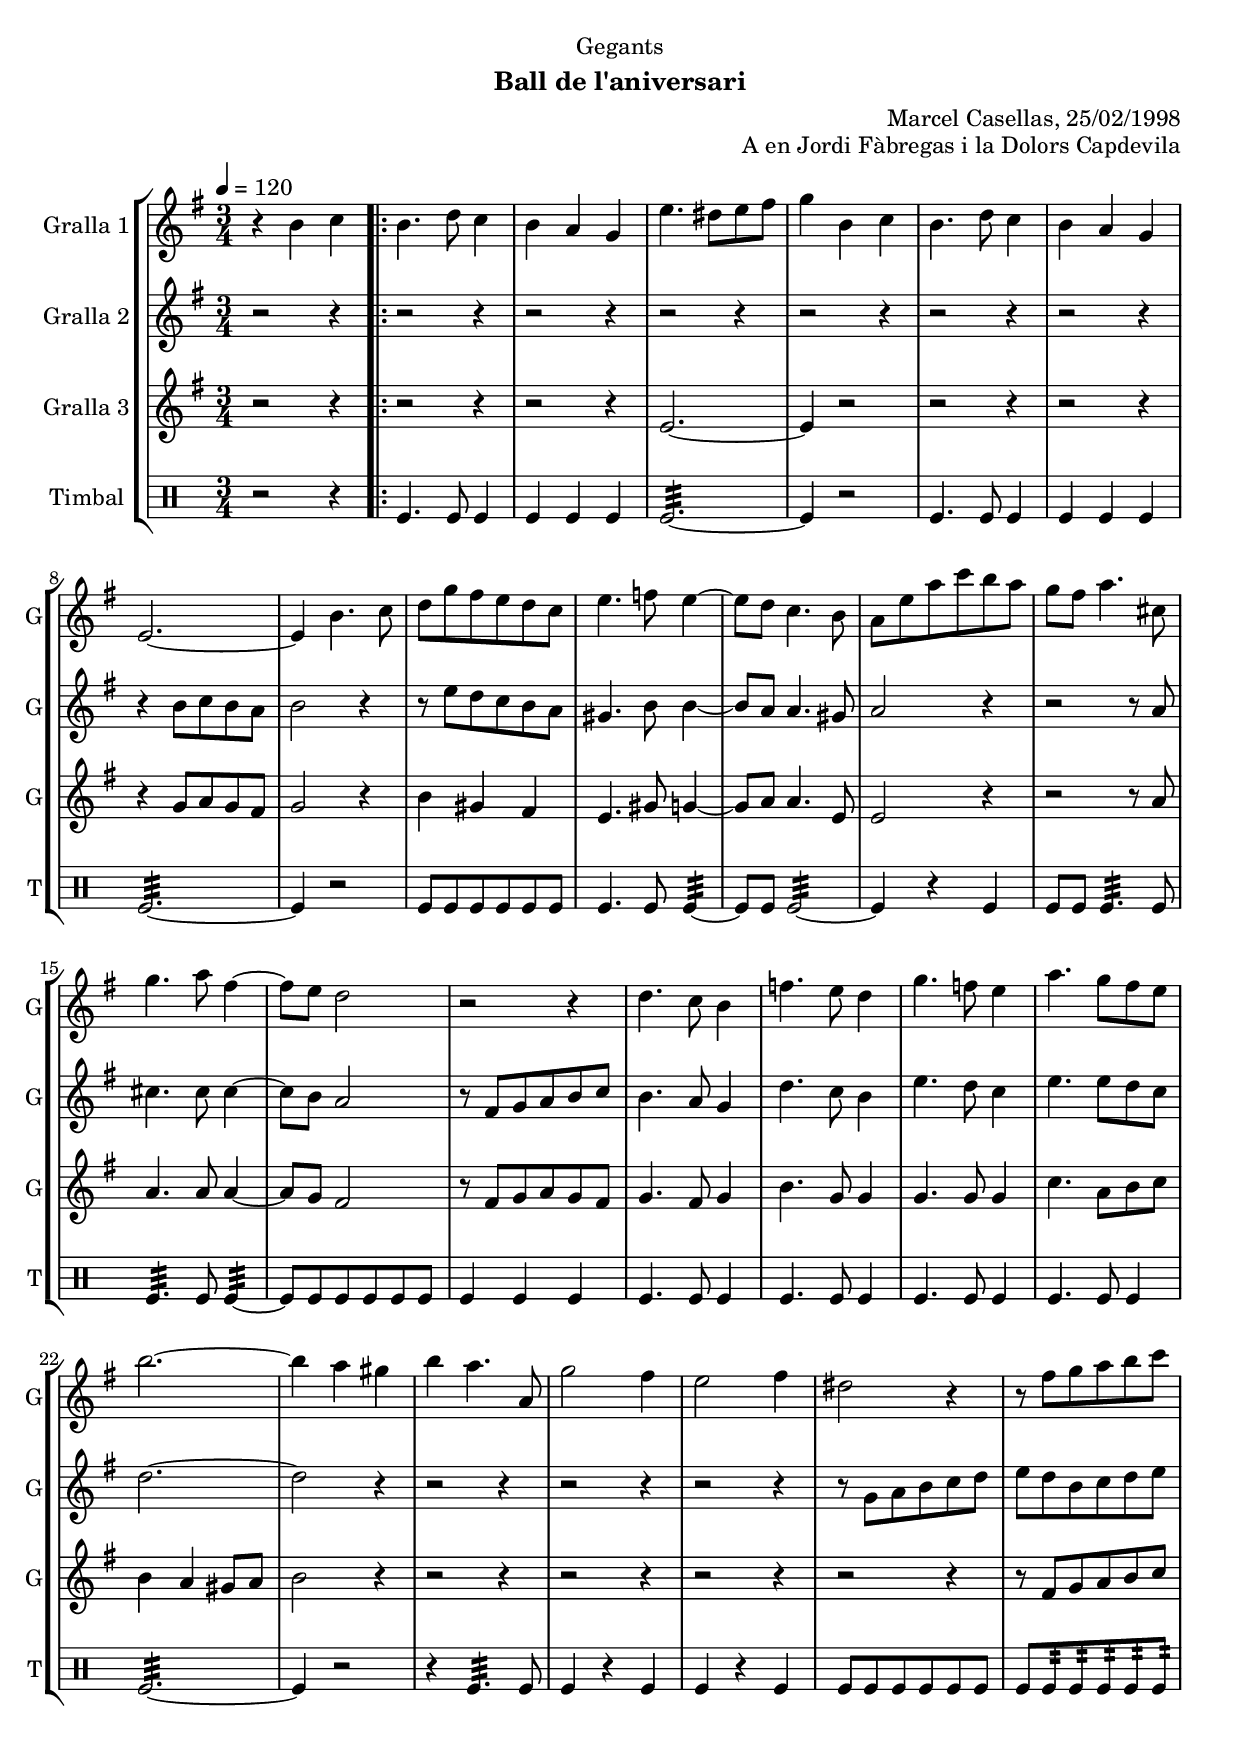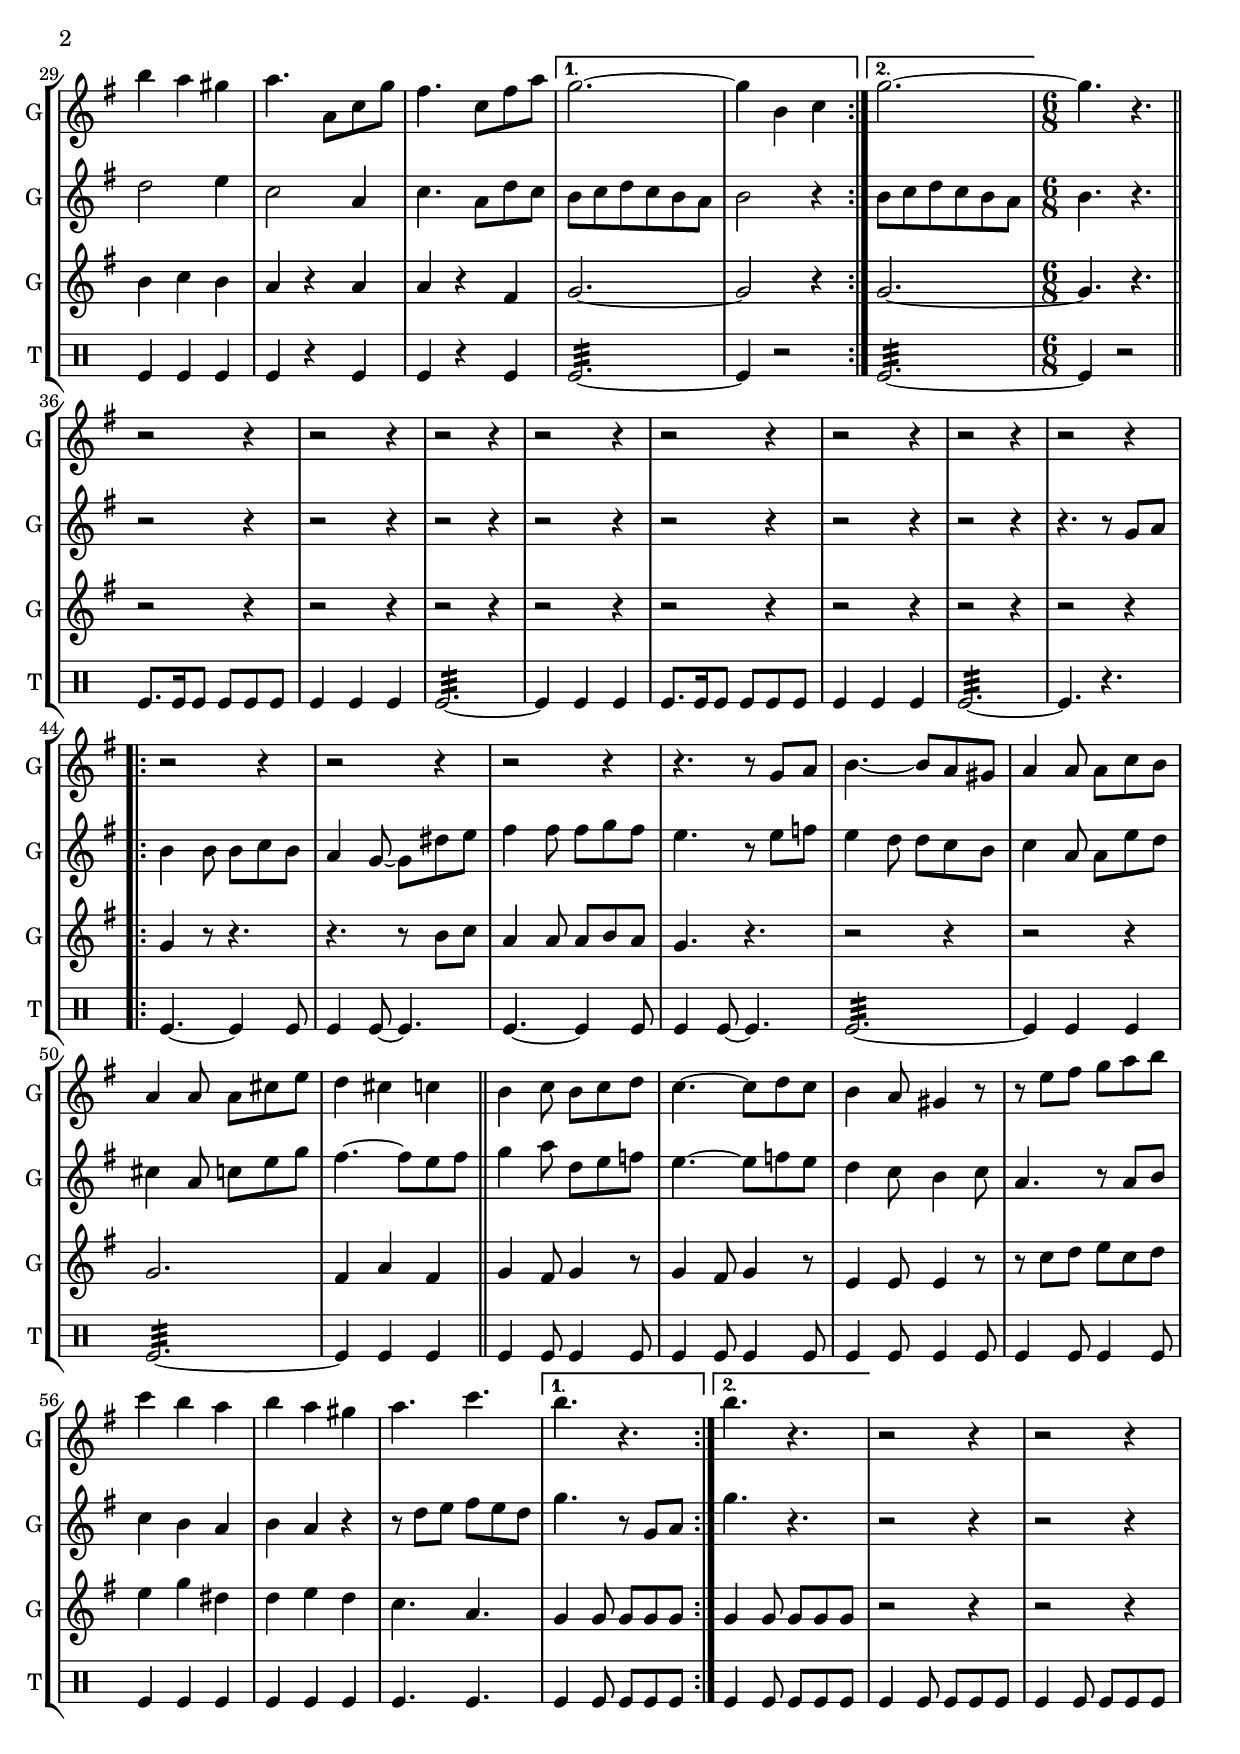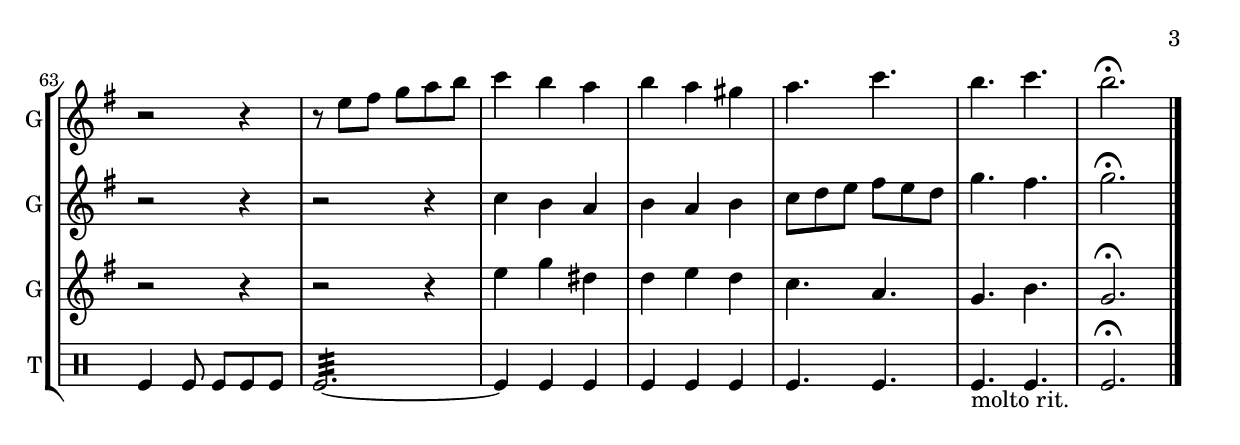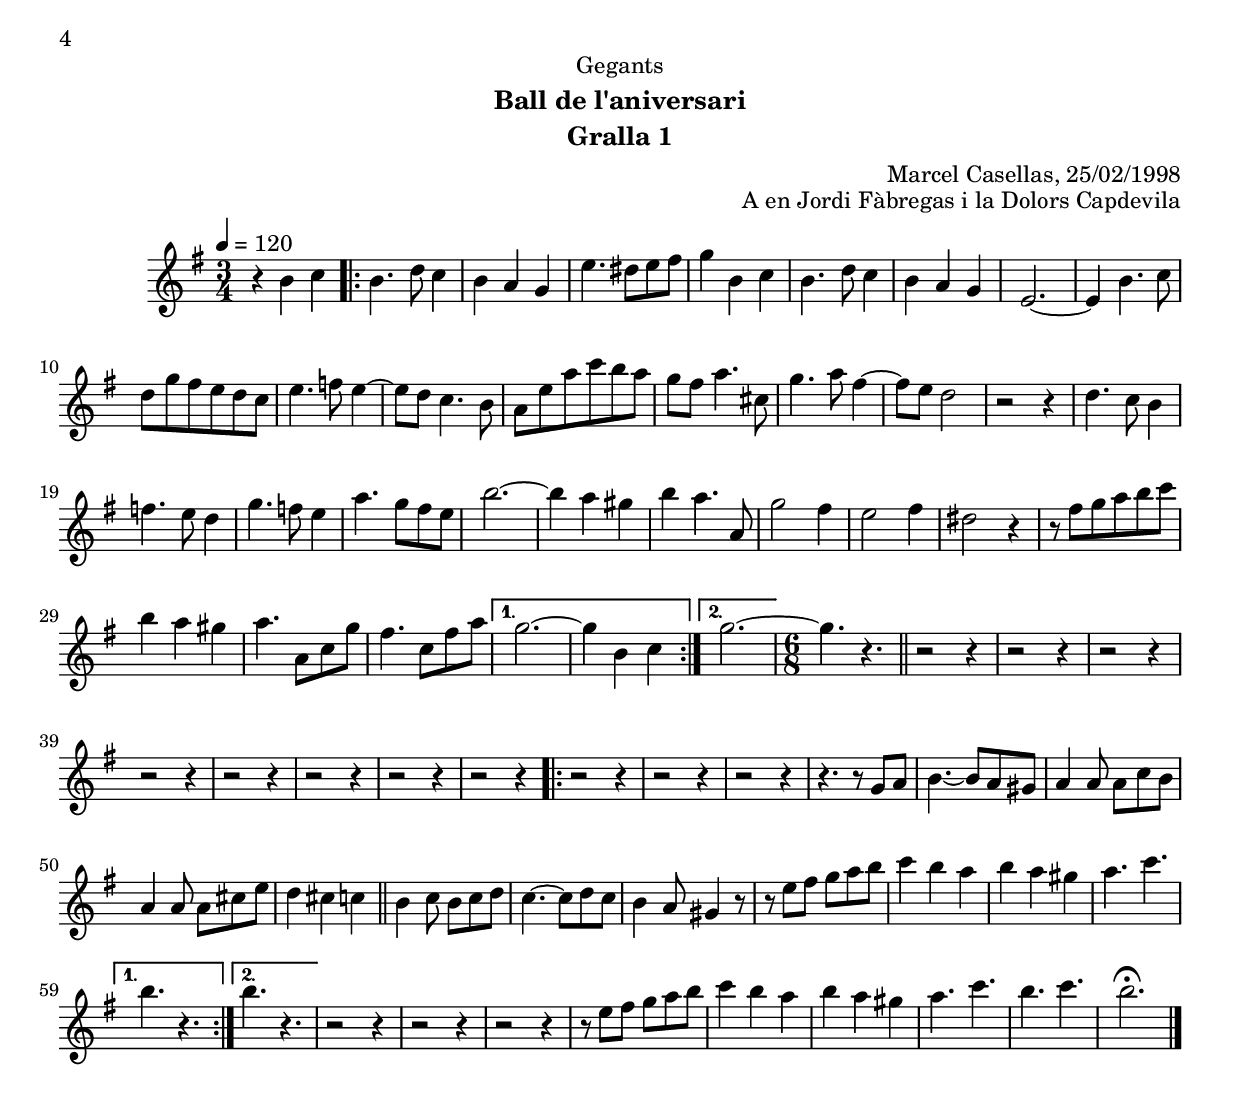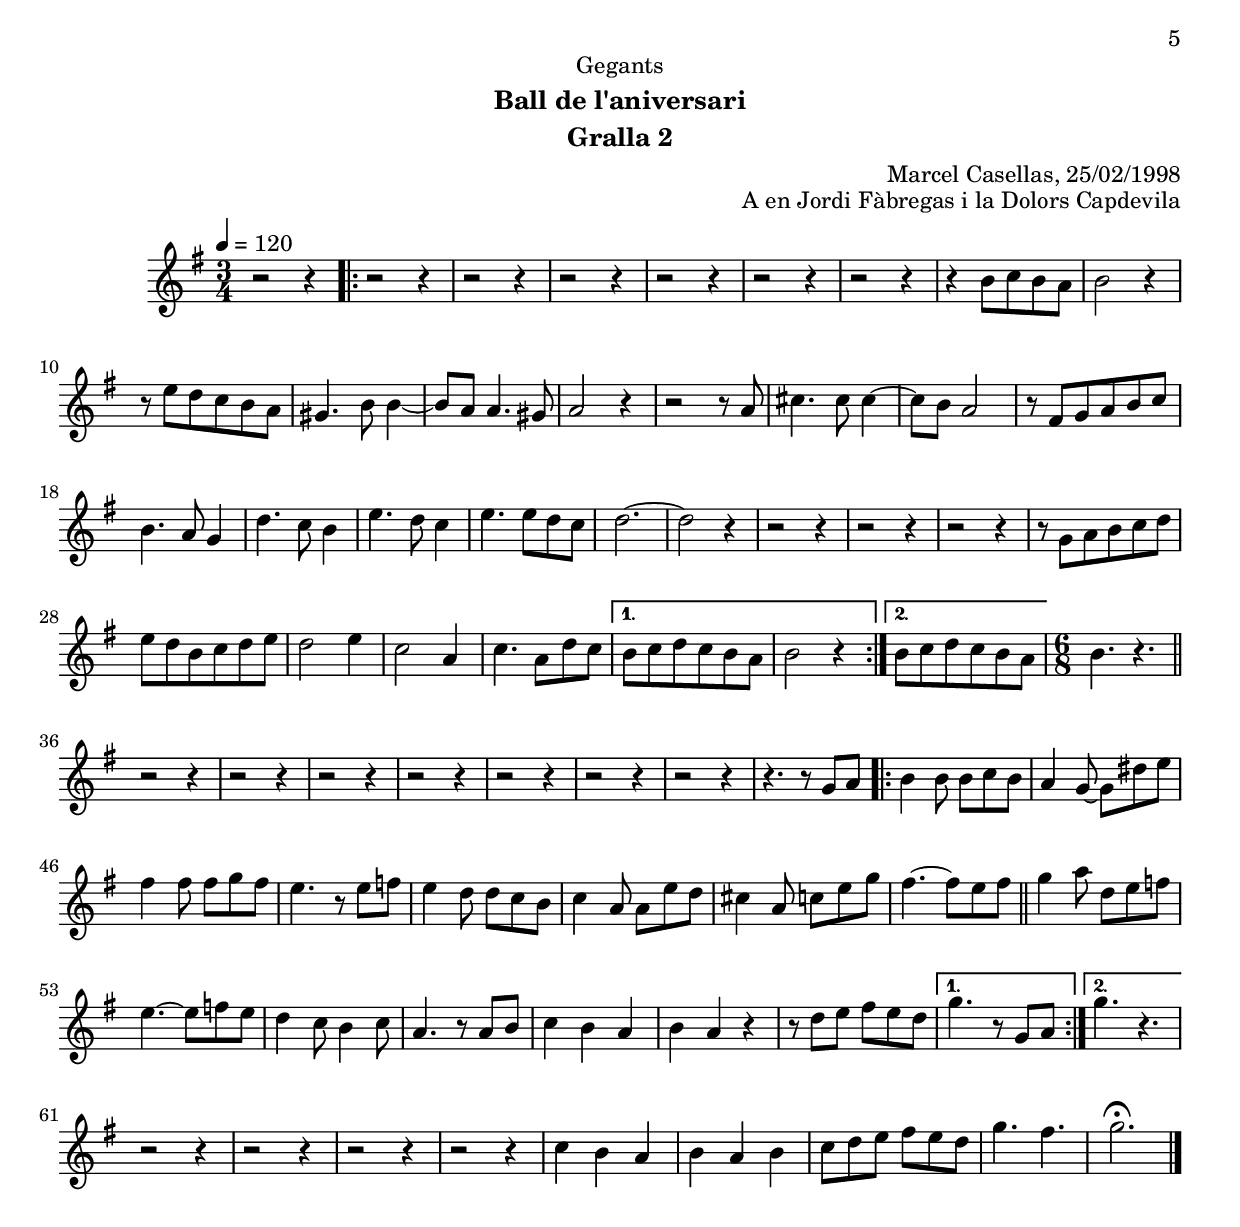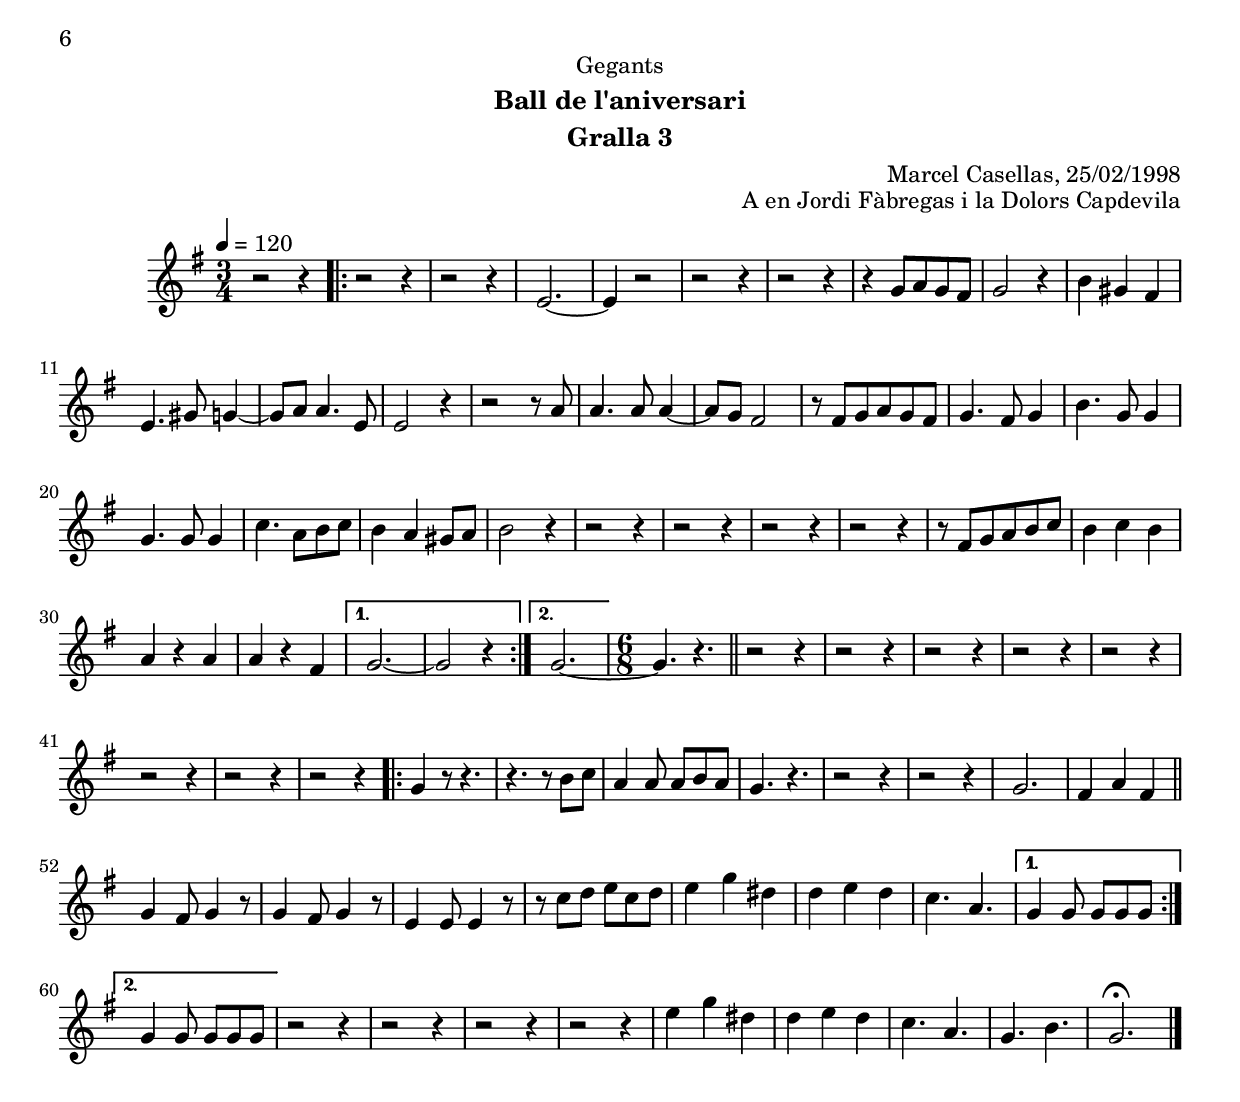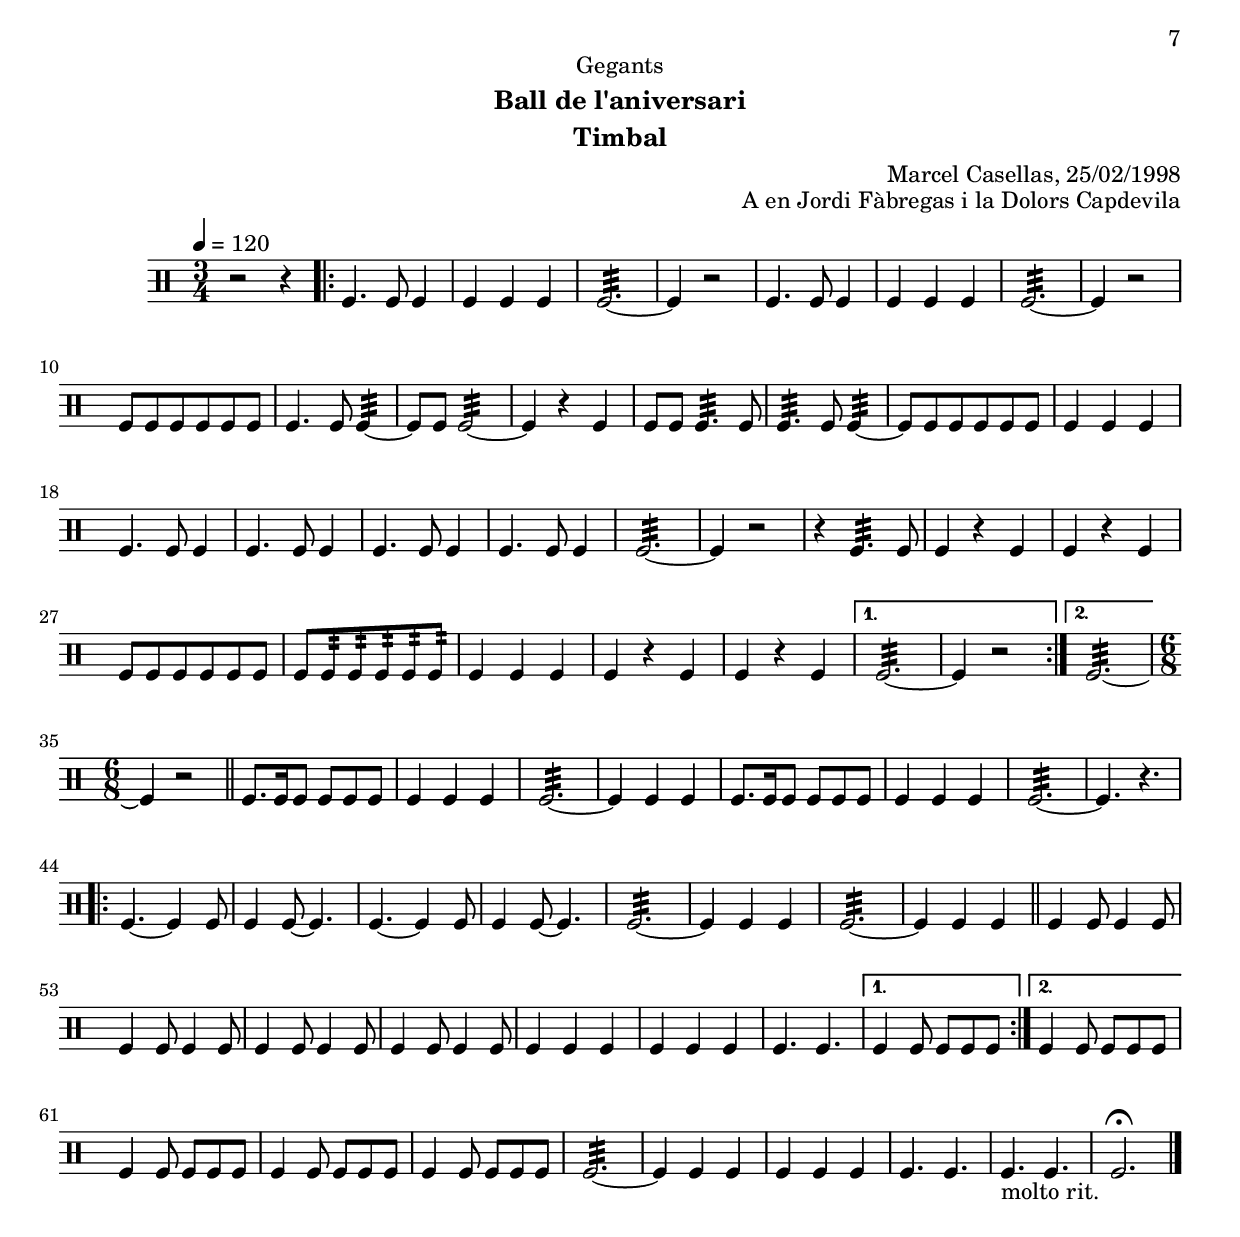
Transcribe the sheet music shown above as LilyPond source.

\version "2.22.1"

\header {
  dedication="Gegants"
  title=""
  subtitle="Ball de l'aniversari"
  subsubtitle=""
  poet=""
  meter=""
  piece=""
  composer=""
  arranger="Marcel Casellas, 25/02/1998"
  opus="A en Jordi Fàbregas i la Dolors Capdevila"
  instrument=""
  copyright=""
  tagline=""
}

liniaroAa =
\relative b'
{
  \tempo 4=120
  \clef treble
  \key g \major
  \time 3/4
  r4 b c  |
  \repeat volta 2 { b4. d8 c4  |
  b4 a g  |
  e'4. dis8 e fis  |
  %05
  g4 b, c  |
  b4. d8 c4  |
  b4 a g  |
  e2. ~  |
  e4 b'4. c8  |
  %10
  d8 g fis e d c  |
  e4. f8 e4 ~  |
  e8 d c4. b8  |
  a8 e' a c b a  |
  g8 fis a4. cis,8  |
  %15
  g'4. a8 fis4 ~  |
  fis8 e d2  |
  r2 r4  |
  d4. c8 b4  |
  f'4. e8 d4  |
  %20
  g4. f8 e4  |
  a4. g8 fis e  |
  b'2. ~  |
  b4 a gis  |
  b4 a4. a,8  |
  %25
  g'2 fis4  |
  e2 fis4  |
  dis2 r4  |
  r8 fis g a b c  |
  b4 a gis  |
  %30
  a4. a,8 c g'  |
  fis4. c8 fis a }
  \alternative { { g2. ~  |
  g4 b, c }
  { g'2. ~ } }
  %35
  \time 6/8   g4. r  \bar "||"
  r2 r4  |
  r2 r4  |
  r2 r4  |
  r2 r4  |
  %40
  r2 r4  |
  r2 r4  |
  r2 r4  |
  r2 r4  |
  \repeat volta 2 { r2 r4  |
  %45
  r2 r4  |
  r2 r4  |
  r4. r8 g, a  |
  b4. ~ b8 a gis  |
  a4 a8 a c b  |
  %50
  a4 a8 a cis e  |
  d4 cis c  \bar "||"
  b4 c8 b c d  |
  c4. ~ c8 d c  |
  b4 a8 gis4 r8  |
  %55
  r8 e' fis g a b  |
  c4 b a  |
  b4 a gis  |
  a4. c }
  \alternative { { b4. r }
  %60
  { b4. r } }
  r2 r4  |
  r2 r4  |
  r2 r4  |
  r8 e, fis g a b  |
  %65
  c4 b a  |
  b4 a gis  |
  a4. c  |
  b4. c  |
  b2.\fermata  \bar "|."
}

liniaroAb =
\relative b'
{
  \tempo 4=120
  \clef treble
  \key g \major
  \time 3/4
  r2 r4  |
  \repeat volta 2 { r2 r4  |
  r2 r4  |
  r2 r4  |
  %05
  r2 r4  |
  r2 r4  |
  r2 r4  |
  r4 b8 c b a  |
  b2 r4  |
  %10
  r8 e d c b a  |
  gis4. b8 b4 ~  |
  b8 a a4. gis8  |
  a2 r4  |
  r2 r8 a  |
  %15
  cis4. cis8 cis4 ~  |
  cis8 b a2  |
  r8 fis g a b c  |
  b4. a8 g4  |
  d'4. c8 b4  |
  %20
  e4. d8 c4  |
  e4. e8 d c  |
  d2. ~  |
  d2 r4  |
  r2 r4  |
  %25
  r2 r4  |
  r2 r4  |
  r8 g, a b c d  |
  e8 d b c d e  |
  d2 e4  |
  %30
  c2 a4  |
  c4. a8 d c }
  \alternative { { b8 c d c b a  |
  b2 r4 }
  { b8 c d c b a } }
  %35
  \time 6/8   b4. r  \bar "||"
  r2 r4  |
  r2 r4  |
  r2 r4  |
  r2 r4  |
  %40
  r2 r4  |
  r2 r4  |
  r2 r4  |
  r4. r8 g a  |
  \repeat volta 2 { b4 b8 b c b  |
  %45
  a4 g8 ~ g dis' e  |
  fis4 fis8 fis g fis  |
  e4. r8 e f  |
  e4 d8 d c b  |
  c4 a8 a e' d  |
  %50
  cis4 a8 c e g  |
  fis4. ~ fis8 e fis  \bar "||"
  g4 a8 d, e f  |
  e4. ~ e8 f e  |
  d4 c8 b4 c8  |
  %55
  a4. r8 a b  |
  c4 b a  |
  b4 a r  |
  r8 d e fis e d }
  \alternative { { g4. r8 g, a }
  %60
  { g'4. r } }
  r2 r4  |
  r2 r4  |
  r2 r4  |
  r2 r4  |
  %65
  c,4 b a  |
  b4 a b  |
  c8 d e fis e d  |
  g4. fis  |
  g2.\fermata  \bar "|."
}

liniaroAc =
\relative e'
{
  \tempo 4=120
  \clef treble
  \key g \major
  \time 3/4
  r2 r4  |
  \repeat volta 2 { r2 r4  |
  r2 r4  |
  e2. ~  |
  %05
  e4 r2  |
  r2 r4  |
  r2 r4  |
  r4 g8 a g fis  |
  g2 r4  |
  %10
  b4 gis fis  |
  e4. gis8 g4 ~  |
  g8 a a4. e8  |
  e2 r4  |
  r2 r8 a  |
  %15
  a4. a8 a4 ~  |
  a8 g fis2  |
  r8 fis g a g fis  |
  g4. fis8 g4  |
  b4. g8 g4  |
  %20
  g4. g8 g4  |
  c4. a8 b c  |
  b4 a gis8 a  |
  b2 r4  |
  r2 r4  |
  %25
  r2 r4  |
  r2 r4  |
  r2 r4  |
  r8 fis g a b c  |
  b4 c b  |
  %30
  a4 r a  |
  a4 r fis }
  \alternative { { g2. ~  |
  g2 r4 }
  { g2. ~ } }
  %35
  \time 6/8   g4. r  \bar "||"
  r2 r4  |
  r2 r4  |
  r2 r4  |
  r2 r4  |
  %40
  r2 r4  |
  r2 r4  |
  r2 r4  |
  r2 r4  |
  \repeat volta 2 { g4 r8 r4.  |
  %45
  r4. r8 b c  |
  a4 a8 a b a  |
  g4. r  |
  r2 r4  |
  r2 r4  |
  %50
  g2.  |
  fis4 a fis  \bar "||"
  g4 fis8 g4 r8  |
  g4 fis8 g4 r8  |
  e4 e8 e4 r8  |
  %55
  r8 c' d e c d  |
  e4 g dis  |
  d4 e d  |
  c4. a }
  \alternative { { g4 g8 g g g }
  %60
  { g4 g8 g g g } }
  r2 r4  |
  r2 r4  |
  r2 r4  |
  r2 r4  |
  %65
  e'4 g dis  |
  d4 e d  |
  c4. a  |
  g4. b  |
  g2.\fermata  \bar "|."
}

liniaroAd =
\drummode
{
  \tempo 4=120
  \time 3/4
  r2 r4  |
  \repeat volta 2 { tomfl4. tomfl8 tomfl4  |
  tomfl4 tomfl tomfl  |
  tomfl2.:32 ~  |
  %05
  tomfl4 r2  |
  tomfl4. tomfl8 tomfl4  |
  tomfl4 tomfl tomfl  |
  tomfl2.:32 ~  |
  tomfl4 r2  |
  %10
  tomfl8 tomfl tomfl tomfl tomfl tomfl  |
  tomfl4. tomfl8 tomfl4:32 ~  |
  tomfl8 tomfl tomfl2:32 ~  |
  tomfl4 r tomfl  |
  tomfl8 tomfl tomfl4.:32 tomfl8  |
  %15
  tomfl4.:32 tomfl8 tomfl4:32 ~  |
  tomfl8 tomfl tomfl tomfl tomfl tomfl  |
  tomfl4 tomfl tomfl  |
  tomfl4. tomfl8 tomfl4  |
  tomfl4. tomfl8 tomfl4  |
  %20
  tomfl4. tomfl8 tomfl4  |
  tomfl4. tomfl8 tomfl4  |
  tomfl2.:32 ~  |
  tomfl4 r2  |
  r4 tomfl4.:32 tomfl8  |
  %25
  tomfl4 r tomfl  |
  tomfl4 r tomfl  |
  tomfl8 tomfl tomfl tomfl tomfl tomfl  |
  tomfl8 tomfl:32 tomfl:32 tomfl:32 tomfl:32 tomfl:32  |
  tomfl4 tomfl tomfl  |
  %30
  tomfl4 r tomfl  |
  tomfl4 r tomfl }
  \alternative { { tomfl2.:32 ~  |
  tomfl4 r2 }
  { tomfl2.:32 ~ } }
  %35
  \time 6/8   tomfl4 r2  \bar "||"
  tomfl8. tomfl16 tomfl8 tomfl tomfl tomfl  |
  tomfl4 tomfl tomfl  |
  tomfl2.:32 ~  |
  tomfl4 tomfl tomfl  |
  %40
  tomfl8. tomfl16 tomfl8 tomfl tomfl tomfl  |
  tomfl4 tomfl tomfl  |
  tomfl2.:32 ~  |
  tomfl4. r  |
  \repeat volta 2 { tomfl4. ~ tomfl4 tomfl8  |
  %45
  tomfl4 tomfl8 ~ tomfl4.  |
  tomfl4. ~ tomfl4 tomfl8  |
  tomfl4 tomfl8 ~ tomfl4.  |
  tomfl2.:32 ~  |
  tomfl4 tomfl tomfl  |
  %50
  tomfl2.:32 ~  |
  tomfl4 tomfl tomfl  \bar "||"
  tomfl4 tomfl8 tomfl4 tomfl8  |
  tomfl4 tomfl8 tomfl4 tomfl8  |
  tomfl4 tomfl8 tomfl4 tomfl8  |
  %55
  tomfl4 tomfl8 tomfl4 tomfl8  |
  tomfl4 tomfl tomfl  |
  tomfl4 tomfl tomfl  |
  tomfl4. tomfl }
  \alternative { { tomfl4 tomfl8 tomfl tomfl tomfl }
  %60
  { tomfl4 tomfl8 tomfl tomfl tomfl } }
  tomfl4 tomfl8 tomfl tomfl tomfl  |
  tomfl4 tomfl8 tomfl tomfl tomfl  |
  tomfl4 tomfl8 tomfl tomfl tomfl  |
  tomfl2.:32 ~  |
  %65
  tomfl4 tomfl tomfl  |
  tomfl4 tomfl tomfl  |
  tomfl4. tomfl  |
  tomfl4. _"molto rit." tomfl  |
  tomfl2.\fermata  \bar "|."
}

\bookpart {
  \score {
    \new StaffGroup {
      \override Score.RehearsalMark #'self-alignment-X = #LEFT
      <<
        \new Staff \with {instrumentName = #"Gralla 1" shortInstrumentName = #"G"} \liniaroAa
        \new Staff \with {instrumentName = #"Gralla 2" shortInstrumentName = #"G"} \liniaroAb
        \new Staff \with {instrumentName = #"Gralla 3" shortInstrumentName = #"G"} \liniaroAc
        \new DrumStaff \with {instrumentName = #"Timbal" shortInstrumentName = #"T"} \liniaroAd
      >>
    }
    \layout {}
  }
  \score { \unfoldRepeats
    \new StaffGroup {
      \override Score.RehearsalMark #'self-alignment-X = #LEFT
      <<
        \new Staff \with {instrumentName = #"Gralla 1" shortInstrumentName = #"G"} \liniaroAa
        \new Staff \with {instrumentName = #"Gralla 2" shortInstrumentName = #"G"} \liniaroAb
        \new Staff \with {instrumentName = #"Gralla 3" shortInstrumentName = #"G"} \liniaroAc
        \new DrumStaff \with {instrumentName = #"Timbal" shortInstrumentName = #"T"} \liniaroAd
      >>
    }
    \midi {
      \set Staff.midiInstrument = "oboe"
      \set DrumStaff.midiInstrument = "drums"
    }
  }
}

\bookpart {
  \header {instrument="Gralla 1"}
  \score {
    \new StaffGroup {
      \override Score.RehearsalMark #'self-alignment-X = #LEFT
      <<
        \new Staff \liniaroAa
      >>
    }
    \layout {}
  }
  \score { \unfoldRepeats
    \new StaffGroup {
      \override Score.RehearsalMark #'self-alignment-X = #LEFT
      <<
        \new Staff \liniaroAa
      >>
    }
    \midi {
      \set Staff.midiInstrument = "oboe"
      \set DrumStaff.midiInstrument = "drums"
    }
  }
}

\bookpart {
  \header {instrument="Gralla 2"}
  \score {
    \new StaffGroup {
      \override Score.RehearsalMark #'self-alignment-X = #LEFT
      <<
        \new Staff \liniaroAb
      >>
    }
    \layout {}
  }
  \score { \unfoldRepeats
    \new StaffGroup {
      \override Score.RehearsalMark #'self-alignment-X = #LEFT
      <<
        \new Staff \liniaroAb
      >>
    }
    \midi {
      \set Staff.midiInstrument = "oboe"
      \set DrumStaff.midiInstrument = "drums"
    }
  }
}

\bookpart {
  \header {instrument="Gralla 3"}
  \score {
    \new StaffGroup {
      \override Score.RehearsalMark #'self-alignment-X = #LEFT
      <<
        \new Staff \liniaroAc
      >>
    }
    \layout {}
  }
  \score { \unfoldRepeats
    \new StaffGroup {
      \override Score.RehearsalMark #'self-alignment-X = #LEFT
      <<
        \new Staff \liniaroAc
      >>
    }
    \midi {
      \set Staff.midiInstrument = "oboe"
      \set DrumStaff.midiInstrument = "drums"
    }
  }
}

\bookpart {
  \header {instrument="Timbal"}
  \score {
    \new StaffGroup {
      \override Score.RehearsalMark #'self-alignment-X = #LEFT
      <<
        \new DrumStaff \liniaroAd
      >>
    }
    \layout {}
  }
  \score { \unfoldRepeats
    \new StaffGroup {
      \override Score.RehearsalMark #'self-alignment-X = #LEFT
      <<
        \new DrumStaff \liniaroAd
      >>
    }
    \midi {
      \set Staff.midiInstrument = "oboe"
      \set DrumStaff.midiInstrument = "drums"
    }
  }
}

